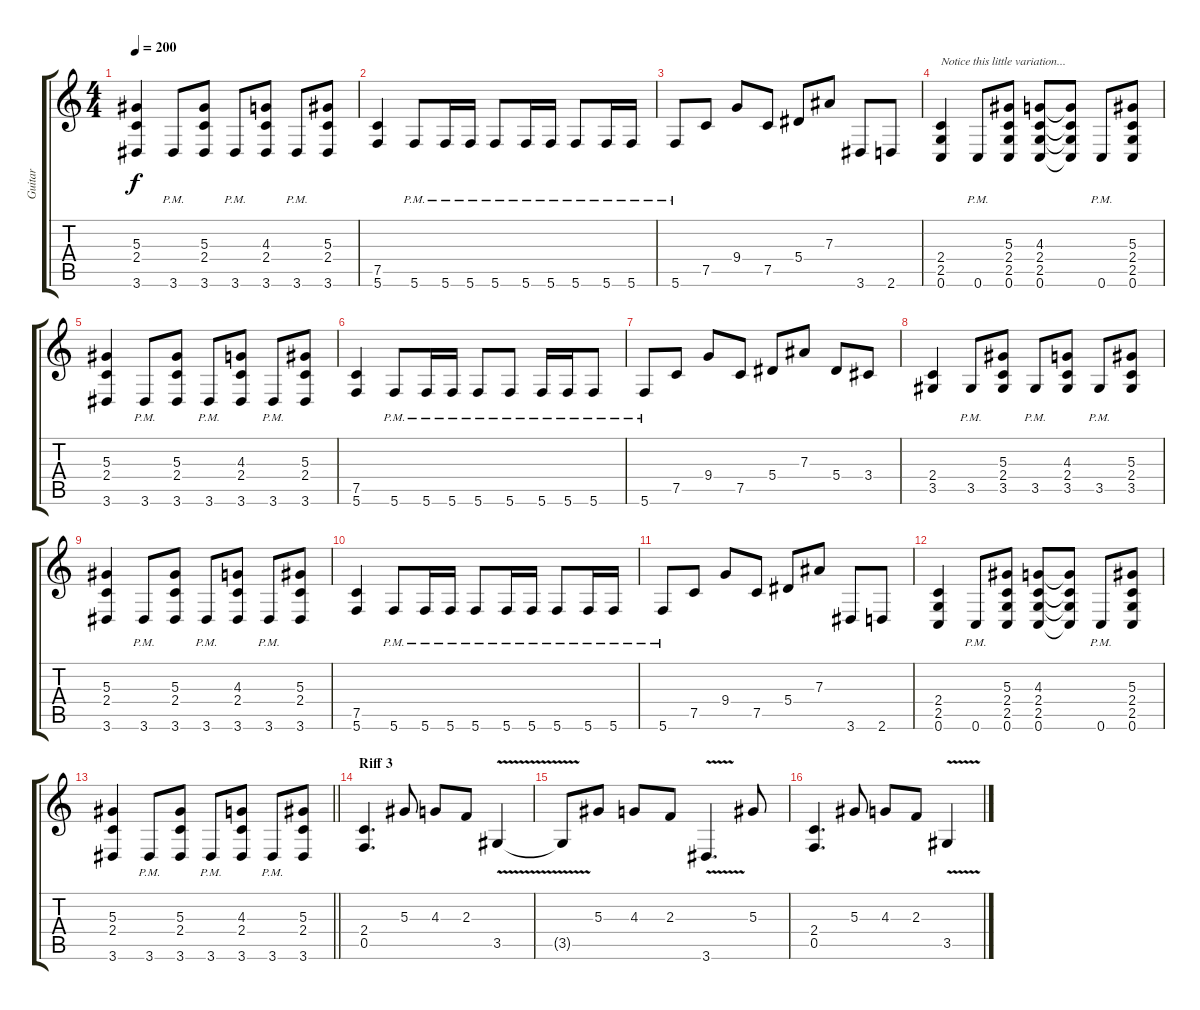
\track ("Guitar" "Guitar") {instrument distortionguitar}
\staff {score tabs}
\tuning (C4 G3 Eb3 Bb2 F2 C2) {hide}
\ts (4 4)
\tempo 200
\clef g2
\ks c
(5.3 2.4 3.6).4{dy f} 3.6{pm}.8 (5.3 2.4 3.6).8 3.6{pm}.8 (4.3 2.4 3.6).8 3.6{pm}.8 (5.3 2.4 3.6).8 |
(7.5 5.6).4 5.6{pm}.8 5.6{pm}.16 5.6{pm}.16 5.6{pm}.8 5.6{pm}.16 5.6{pm}.16 5.6{pm}.8 5.6{pm}.16 5.6{pm}.16 |
5.6{pm}.8 7.5.8 9.4.8 7.5.8 5.4.8 7.3.8 3.6.8 2.6.8 |
(2.4 2.5 0.6).4{txt "Notice this little variation..."} 0.6{pm}.8 (5.3 2.4 2.5 0.6).8 (4.3 2.4 2.5 0.6).8 (4.3{t} 2.4{t} 2.5{t} 0.6{t}).8 0.6{pm}.8 (5.3 2.4 2.5 0.6).8 |
(5.3 2.4 3.6).4 3.6{pm}.8 (5.3 2.4 3.6).8 3.6{pm}.8 (4.3 2.4 3.6).8 3.6{pm}.8 (5.3 2.4 3.6).8 |
(7.5 5.6).4 5.6{pm}.8 5.6{pm}.16 5.6{pm}.16 5.6{pm}.8 5.6{pm}.8 5.6{pm}.16 5.6{pm}.16 5.6{pm}.8 |
5.6{pm}.8 7.5.8 9.4.8 7.5.8 5.4.8 7.3.8 5.4.8 3.4.8 |
(2.4 3.5).4 3.5{pm}.8 (5.3 2.4 3.5).8 3.5{pm}.8 (4.3 2.4 3.5).8 3.5{pm}.8 (5.3 2.4 3.5).8 |
(5.3 2.4 3.6).4 3.6{pm}.8 (5.3 2.4 3.6).8 3.6{pm}.8 (4.3 2.4 3.6).8 3.6{pm}.8 (5.3 2.4 3.6).8 |
(7.5 5.6).4 5.6{pm}.8 5.6{pm}.16 5.6{pm}.16 5.6{pm}.8 5.6{pm}.16 5.6{pm}.16 5.6{pm}.8 5.6{pm}.16 5.6{pm}.16 |
5.6{pm}.8 7.5.8 9.4.8 7.5.8 5.4.8 7.3.8 3.6.8 2.6.8 |
(2.4 2.5 0.6).4 0.6{pm}.8 (5.3 2.4 2.5 0.6).8 (4.3 2.4 2.5 0.6).8 (4.3{t} 2.4{t} 2.5{t} 0.6{t}).8 0.6{pm}.8 (5.3 2.4 2.5 0.6).8 |
\barLineRight lightlight
(5.3 2.4 3.6).4 3.6{pm}.8 (5.3 2.4 3.6).8 3.6{pm}.8 (4.3 2.4 3.6).8 3.6{pm}.8 (5.3 2.4 3.6).8 |
\section ("" "Riff 3")
(2.4 0.5).4{d} 5.3.8 4.3.8 2.3.8 3.5{v}.4 |
3.5{t}.8 5.3.8 4.3.8 2.3.8 3.6{v}.4{d} 5.3.8 |
(2.4 0.5).4{d} 5.3.8 4.3.8 2.3.8 3.5{v}.4
